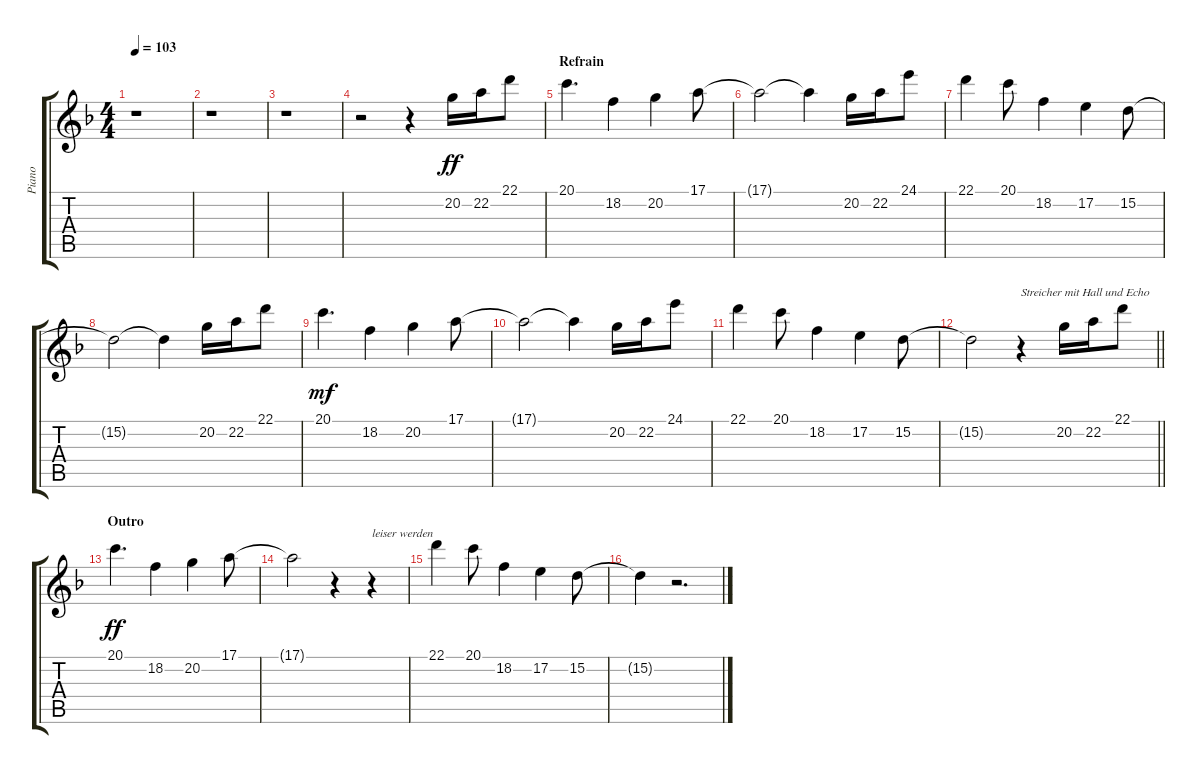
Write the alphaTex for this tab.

\track ("Piano" "Piano") {instrument acousticgrandpiano}
\staff {score tabs}
\tuning (E4 B3 G3 D3 A2 E2) {hide}
\ts (4 4)
\tempo 103
\clef g2
\ks dminor
r.1{dy mf} |
r.1 |
r.1 |
r.2 r.4 20.2.16{dy ff} 22.2.16 22.1.8 |
\section ("" "Refrain")
20.1.4{d} 18.2.4 20.2.4 17.1.8 |
17.1{t}.2 17.1{t}.4 20.2.16 22.2.16 24.1.8 |
22.1.4 20.1.8 18.2.4 17.2.4 15.2.8 |
15.2{t}.2 15.2{t}.4 20.2.16 22.2.16 22.1.8 |
20.1.4{d dy mf} 18.2.4 20.2.4 17.1.8 |
17.1{t}.2 17.1{t}.4 20.2.16 22.2.16 24.1.8 |
22.1.4 20.1.8 18.2.4 17.2.4 15.2.8 |
\barLineRight lightlight
15.2{t}.2 r.4{txt "Streicher mit Hall und Echo" volume 5 instrument synthstrings2} 20.2.16 22.2.16 22.1.8 |
\section ("" "Outro")
20.1.4{d dy ff} 18.2.4 20.2.4 17.1.8 |
17.1{t}.2 r.4 r.4{txt "leiser werden" volume 3} |
22.1.4 20.1.8 18.2.4 17.2.4 15.2.8 |
15.2{t}.4 r.2{d}
